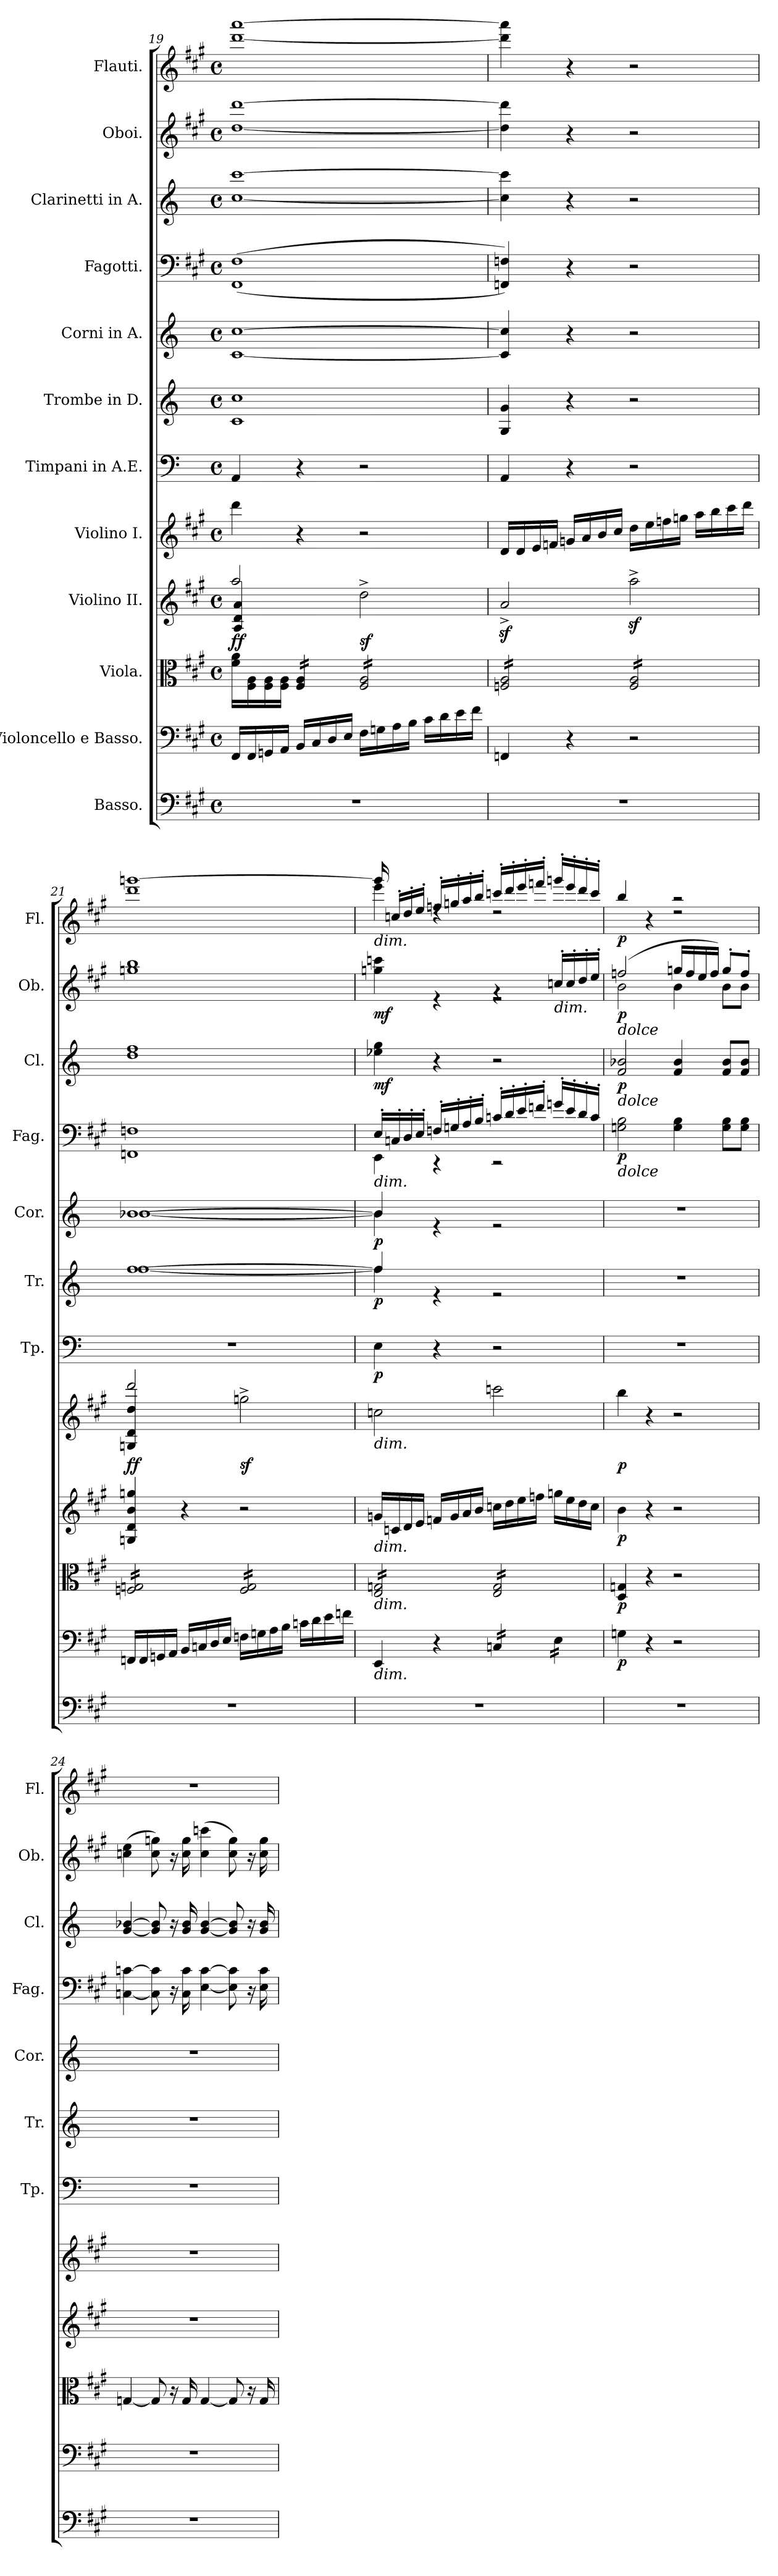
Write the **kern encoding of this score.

**kern	**kern	**dynam	**kern	**dynam	**kern	**dynam	**kern	**dynam	**kern	**dynam	**kern	**dynam	**kern	**dynam	**kern	**dynam	**kern	**dynam	**kern	**dynam	**kern	**dynam
*part12	*part11	*part11	*part10	*part10	*part9	*part9	*part8	*part8	*part7	*part7	*part6	*part6	*part5	*part5	*part4	*part4	*part3	*part3	*part2	*part2	*part1	*part1
*staff12	*staff11	*staff11	*staff10	*staff10	*staff9	*staff9	*staff8	*staff8	*staff7	*staff7	*staff6	*staff6	*staff5	*staff5	*staff4	*staff4	*staff3	*staff3	*staff2	*staff2	*staff1	*staff1
*I"Basso.	*I"Violoncello e Basso.	*	*I"Viola.	*	*I"Violino II.	*	*I"Violino I.	*	*I"Timpani in A.E.	*	*I"Trombe in D.	*	*I"Corni in A.	*	*I"Fagotti.	*	*I"Clarinetti in A.	*	*I"Oboi.	*	*I"Flauti.	*
*	*	*	*	*	*	*	*	*	*I'Tp.	*	*I'Tr.	*	*I'Cor.	*	*I'Fag.	*	*I'Cl.	*	*I'Ob.	*	*I'Fl.	*
*clefF4	*clefF4	*	*clefC3	*	*clefG2	*	*clefG2	*	*clefF4	*	*clefG2	*	*clefG2	*	*clefF4	*	*clefG2	*	*clefG2	*	*clefG2	*
*ITrd7c12	*	*	*	*	*	*	*	*	*	*	*ITrd-1c-2	*	*ITrd2c3	*	*	*	*ITrd2c3	*	*	*	*	*
*k[f#c#g#]	*k[f#c#g#]	*	*k[f#c#g#]	*	*k[f#c#g#]	*	*k[f#c#g#]	*	*k[]	*	*k[f#c#]	*	*k[f#c#g#]	*	*k[f#c#g#]	*	*k[f#c#g#]	*	*k[f#c#g#]	*	*k[f#c#g#]	*
*M4/4	*M4/4	*	*M4/4	*	*M4/4	*	*M4/4	*	*M4/4	*	*M4/4	*	*M4/4	*	*M4/4	*	*M4/4	*	*M4/4	*	*M4/4	*
*met(c)	*met(c)	*	*met(c)	*	*met(c)	*	*met(c)	*	*met(c)	*	*met(c)	*	*met(c)	*	*met(c)	*	*met(c)	*	*met(c)	*	*met(c)	*
=19	=19	=19	=19	=19	=19	=19	=19	=19	=19	=19	=19	=19	=19	=19	=19	=19	=19	=19	=19	=19	=19	=19
*	*	*	*	*	*^	*	*	*	*	*	*	*	*	*	*	*	*	*	*	*	*	*
!	!	!	!	!	!	!	!LO:DY:b	!	!	!	!	!	!	!	!	!	!	!	!	!	!	!	!
1r	16FF#/LL	.	16f#\ 16a\LL	.	2aa/	4A/ 4d/ 4a/	ff	4ddd\	.	4AA/	.	1d 1dd	.	[1A [1a	.	(>(<1FF# 1F#	.	[1a [1aa	.	[1dd [1ddd	.	[1ddd [1aaa	.
.	16FF#/	.	16F#\ 16A\	.	.	.	.	.	.	.	.	.	.	.	.	.	.	.	.	.	.	.	.
.	16GGn/	.	16F#\ 16A\	.	.	.	.	.	.	.	.	.	.	.	.	.	.	.	.	.	.	.	.
.	16AA/JJ	.	16F#\ 16A\JJ	.	.	.	.	.	.	.	.	.	.	.	.	.	.	.	.	.	.	.	.
*	*	*	*tremolo	*	*	*	*	*	*	*	*	*	*	*	*	*	*	*	*	*	*	*	*
.	16BB/LL	.	16F#/ 16A/LL	.	.	2.ryy	.	4r	.	4r	.	.	.	.	.	.	.	.	.	.	.	.	.
.	16C#/	.	16F#/ 16A/	.	.	.	.	.	.	.	.	.	.	.	.	.	.	.	.	.	.	.	.
.	16D/	.	16F#/ 16A/	.	.	.	.	.	.	.	.	.	.	.	.	.	.	.	.	.	.	.	.
.	16E/JJ	.	16F#/ 16A/JJ	.	.	.	.	.	.	.	.	.	.	.	.	.	.	.	.	.	.	.	.
!	!	!	!	!	!	!	!LO:DY:b	!	!	!	!	!	!	!	!	!	!	!	!	!	!	!	!
.	16F#\LL	.	16F#/ 16A/LL	.	2dd^\	.	sf	2r	.	2r	.	.	.	.	.	.	.	.	.	.	.	.	.
.	16Gn\	.	16F#/ 16A/	.	.	.	.	.	.	.	.	.	.	.	.	.	.	.	.	.	.	.	.
.	16A\	.	16F#/ 16A/	.	.	.	.	.	.	.	.	.	.	.	.	.	.	.	.	.	.	.	.
.	16B\JJ	.	16F#/ 16A/	.	.	.	.	.	.	.	.	.	.	.	.	.	.	.	.	.	.	.	.
.	16c#\LL	.	16F#/ 16A/	.	.	.	.	.	.	.	.	.	.	.	.	.	.	.	.	.	.	.	.
.	16d\	.	16F#/ 16A/	.	.	.	.	.	.	.	.	.	.	.	.	.	.	.	.	.	.	.	.
.	16e\	.	16F#/ 16A/	.	.	.	.	.	.	.	.	.	.	.	.	.	.	.	.	.	.	.	.
.	16f#\JJ	.	16F#/ 16A/JJ	.	.	.	.	.	.	.	.	.	.	.	.	.	.	.	.	.	.	.	.
*	*	*	*	*	*v	*v	*	*	*	*	*	*	*	*	*	*	*	*	*	*	*	*	*
!!LO:PB:g=z
=20	=20	=20	=20	=20	=20	=20	=20	=20	=20	=20	=20	=20	=20	=20	=20	=20	=20	=20	=20	=20	=20	=20
1r	4FFn/	.	16Fn/ 16A/LL	.	2az<^/	.	16d/LL	.	4AA/	.	4A/ 4a/	.	4A/] 4a/]	.	4FFn/ 4Fn/))	.	4a\] 4aa\]	.	4dd\] 4ddd\]	.	4ddd\] 4aaa\]	.
.	.	.	16Fn/ 16A/	.	.	.	16d/	.	.	.	.	.	.	.	.	.	.	.	.	.	.	.
.	.	.	16Fn/ 16A/	.	.	.	16e/	.	.	.	.	.	.	.	.	.	.	.	.	.	.	.
.	.	.	16Fn/ 16A/	.	.	.	16fn/JJ	.	.	.	.	.	.	.	.	.	.	.	.	.	.	.
.	4r	.	16Fn/ 16A/	.	.	.	16gn/LL	.	4r	.	4r	.	4r	.	4r	.	4r	.	4r	.	4r	.
.	.	.	16Fn/ 16A/	.	.	.	16a/	.	.	.	.	.	.	.	.	.	.	.	.	.	.	.
.	.	.	16Fn/ 16A/	.	.	.	16b/	.	.	.	.	.	.	.	.	.	.	.	.	.	.	.
.	.	.	16Fn/ 16A/JJ	.	.	.	16cc#/JJ	.	.	.	.	.	.	.	.	.	.	.	.	.	.	.
.	2r	.	16F/ 16A/LL	.	2aaz<^\	.	16dd\LL	.	2r	.	2r	.	2r	.	2r	.	2r	.	2r	.	2r	.
.	.	.	16F/ 16A/	.	.	.	16ee\	.	.	.	.	.	.	.	.	.	.	.	.	.	.	.
.	.	.	16F/ 16A/	.	.	.	16ffn\	.	.	.	.	.	.	.	.	.	.	.	.	.	.	.
.	.	.	16F/ 16A/	.	.	.	16ggn\JJ	.	.	.	.	.	.	.	.	.	.	.	.	.	.	.
.	.	.	16F/ 16A/	.	.	.	16aa\LL	.	.	.	.	.	.	.	.	.	.	.	.	.	.	.
.	.	.	16F/ 16A/	.	.	.	16bb\	.	.	.	.	.	.	.	.	.	.	.	.	.	.	.
.	.	.	16F/ 16A/	.	.	.	16ccc#\	.	.	.	.	.	.	.	.	.	.	.	.	.	.	.
.	.	.	16F/ 16A/JJ	.	.	.	16ddd\JJ	.	.	.	.	.	.	.	.	.	.	.	.	.	.	.
=21	=21	=21	=21	=21	=21	=21	=21	=21	=21	=21	=21	=21	=21	=21	=21	=21	=21	=21	=21	=21	=21	=21
*	*	*	*	*	*	*	*^	*	*	*	*^	*	*^	*	*	*	*	*	*	*	*	*
!	!	!	!	!	!	!	!	!	!LO:DY:b	!	!	!	!	!	!	!	!	!	!	!	!	!	!	!	!
1r	16FFn/LL	.	16Fn/ 16Gn/LL	.	4Gn/ 4d/ 4b/ 4ggn/	.	2ddd/	4Gn/ 4d/ 4dd/	ff	1r	.	[1gg	[1gg	.	[1gn	[1g	.	1FFn 1Fn	.	1b 1dd	.	1ggn 1bb	.	1ddd [1gggn	.
.	16FF/	.	16Fn/ 16Gn/	.	.	.	.	.	.	.	.	.	.	.	.	.	.	.	.	.	.	.	.	.	.
.	16GGn/	.	16Fn/ 16Gn/	.	.	.	.	.	.	.	.	.	.	.	.	.	.	.	.	.	.	.	.	.	.
.	16AA/JJ	.	16Fn/ 16Gn/	.	.	.	.	.	.	.	.	.	.	.	.	.	.	.	.	.	.	.	.	.	.
.	16BB/LL	.	16Fn/ 16Gn/	.	4r	.	.	2.ryy	.	.	.	.	.	.	.	.	.	.	.	.	.	.	.	.	.
.	16Cn/	.	16Fn/ 16Gn/	.	.	.	.	.	.	.	.	.	.	.	.	.	.	.	.	.	.	.	.	.	.
.	16D/	.	16Fn/ 16Gn/	.	.	.	.	.	.	.	.	.	.	.	.	.	.	.	.	.	.	.	.	.	.
.	16E/JJ	.	16Fn/ 16Gn/JJ	.	.	.	.	.	.	.	.	.	.	.	.	.	.	.	.	.	.	.	.	.	.
!	!	!	!	!	!	!	!	!	!LO:DY:b	!	!	!	!	!	!	!	!	!	!	!	!	!	!	!	!
.	16Fn\LL	.	16F/ 16G/LL	.	2r	.	2ggn^\	.	sf	.	.	.	.	.	.	.	.	.	.	.	.	.	.	.	.
.	16Gn\	.	16F/ 16G/	.	.	.	.	.	.	.	.	.	.	.	.	.	.	.	.	.	.	.	.	.	.
.	16A\	.	16F/ 16G/	.	.	.	.	.	.	.	.	.	.	.	.	.	.	.	.	.	.	.	.	.	.
.	16B\JJ	.	16F/ 16G/	.	.	.	.	.	.	.	.	.	.	.	.	.	.	.	.	.	.	.	.	.	.
.	16cn\LL	.	16F/ 16G/	.	.	.	.	.	.	.	.	.	.	.	.	.	.	.	.	.	.	.	.	.	.
.	16d\	.	16F/ 16G/	.	.	.	.	.	.	.	.	.	.	.	.	.	.	.	.	.	.	.	.	.	.
.	16e\	.	16F/ 16G/	.	.	.	.	.	.	.	.	.	.	.	.	.	.	.	.	.	.	.	.	.	.
.	16fn\JJ	.	16F/ 16G/JJ	.	.	.	.	.	.	.	.	.	.	.	.	.	.	.	.	.	.	.	.	.	.
*	*	*	*	*	*	*	*v	*v	*	*	*	*	*	*	*	*	*	*	*	*	*	*	*	*	*
=22	=22	=22	=22	=22	=22	=22	=22	=22	=22	=22	=22	=22	=22	=22	=22	=22	=22	=22	=22	=22	=22	=22	=22	=22
*	*	*	*	*	*	*	*	*	*	*	*	*	*	*	*	*	*^	*	*	*	*^	*	*^	*
!	!	!	!	!	!	!	!	!	!	!	!	!	!	!	!	!	!	!	!	!	!	!	!	!	!LO:TX:b:i:t=dim.	!	!
!	!	!	!	!	!	!	!	!	!	!	!	!	!	!	!	!	!LO:TX:b:i:t=dim.	!	!	!	!	!	!	!	!	!	!
!	!	!	!	!	!	!	!LO:TX:b:i:t=dim.	!	!	!	!	!	!	!	!	!	!	!	!	!	!	!	!	!	!	!	!
!	!	!	!	!	!LO:TX:b:i:t=dim.	!	!	!	!	!	!	!	!	!	!	!	!	!	!	!	!	!	!	!	!	!	!
!	!	!	!LO:TX:b:i:t=dim.	!	!	!	!	!	!	!	!	!	!	!	!	!	!	!	!	!	!	!	!	!	!	!	!
!	!LO:TX:b:i:t=dim.	!	!	!	!	!	!	!	!	!	!	!	!	!	!	!	!	!	!	!	!	!	!	!	!	!	!
!	!	!	!	!	!	!	!	!	!	!LO:DY:b	!	!	!LO:DY:b	!	!	!LO:DY:b	!	!	!	!	!LO:DY:b	!	!	!LO:DY:b	!	!	!
1r	4EE/	.	16E/ 16Gn/LL	.	16gn/LL	.	2ccn\	.	4E\	p	4gg/]	4gg\]	p	4g/]	4g\]	p	16E'/LL	4EE\	.	4ccn\ 4ee\	mf	4ggn\ 4cccn\	2ryy	mf	16gggn/]	4eee\	.
.	.	.	16E/ 16Gn/	.	16cn/	.	.	.	.	.	.	.	.	.	.	.	16Cn'/	.	.	.	.	.	.	.	16ccn'/LL	.	.
.	.	.	16E/ 16Gn/	.	16d/	.	.	.	.	.	.	.	.	.	.	.	16D'/	.	.	.	.	.	.	.	16dd'/	.	.
.	.	.	16E/ 16Gn/	.	16e/JJ	.	.	.	.	.	.	.	.	.	.	.	16E'/JJ	.	.	.	.	.	.	.	16ee'/JJ	.	.
.	4r	.	16E/ 16Gn/	.	16fn/LL	.	.	.	4r	.	4re	2.ryy	.	4re	2.ryy	.	16Fn'/LL	4r	.	4r	.	4re	.	.	16ffn'/LL	4rdd	.
.	.	.	16E/ 16Gn/	.	16g/	.	.	.	.	.	.	.	.	.	.	.	16Gn'/	.	.	.	.	.	.	.	16ggn'/	.	.
.	.	.	16E/ 16Gn/	.	16a/	.	.	.	.	.	.	.	.	.	.	.	16A'/	.	.	.	.	.	.	.	16aa'/	.	.
.	.	.	16E/ 16Gn/JJ	.	16b/JJ	.	.	.	.	.	.	.	.	.	.	.	16B'/JJ	.	.	.	.	.	.	.	16bb'/JJ	.	.
*	*tremolo	*	*	*	*	*	*	*	*	*	*	*	*	*	*	*	*	*	*	*	*	*	*	*	*	*	*
.	16Cn/LL	.	16E/ 16G/LL	.	16ccn\LL	.	2cccn\	.	2r	.	2re	.	.	2re	.	.	16cn'/LL	2r	.	2r	.	4rg	2r	.	16cccn'/LL	2rdd	.
.	16Cn/	.	16E/ 16G/	.	16dd\	.	.	.	.	.	.	.	.	.	.	.	16d'/	.	.	.	.	.	.	.	16ddd'/	.	.
.	16Cn/	.	16E/ 16G/	.	16ee\	.	.	.	.	.	.	.	.	.	.	.	16e'/	.	.	.	.	.	.	.	16eee'/	.	.
.	16Cn/JJ	.	16E/ 16G/	.	16ffn\JJ	.	.	.	.	.	.	.	.	.	.	.	16fn'/JJ	.	.	.	.	.	.	.	16fffn'/JJ	.	.
!	!	!	!	!	!	!	!	!	!	!	!	!	!	!	!	!	!	!	!	!	!	!LO:TX:b:i:t=dim.	!	!	!	!	!
.	16E\LL	.	16E/ 16G/	.	16ggn\LL	.	.	.	.	.	.	.	.	.	.	.	16gn'/LL	.	.	.	.	16ccn'/LL	.	.	16ggg'/LL	.	.
.	16E\	.	16E/ 16G/	.	16ee\	.	.	.	.	.	.	.	.	.	.	.	16e'/	.	.	.	.	16cc'/	.	.	16eee'/	.	.
.	16E\	.	16E/ 16G/	.	16dd\	.	.	.	.	.	.	.	.	.	.	.	16d'/	.	.	.	.	16dd'/	.	.	16ddd'/	.	.
.	16E\JJ	.	16E/ 16G/JJ	.	16cc\JJ	.	.	.	.	.	.	.	.	.	.	.	16c'/JJ	.	.	.	.	16ee'/JJ	.	.	16ccc'/JJ	.	.
*	*	*	*Xtremolo	*	*	*	*	*	*	*	*	*	*	*	*	*	*	*	*	*	*	*	*	*	*	*	*
*	*Xtremolo	*	*	*	*	*	*	*	*	*	*	*	*	*	*	*	*	*	*	*	*	*	*	*	*	*	*
*	*	*	*	*	*	*	*	*	*	*	*v	*v	*	*	*	*	*v	*v	*	*	*	*	*	*	*	*	*
*	*	*	*	*	*	*	*	*	*	*	*	*	*v	*v	*	*	*	*	*	*	*	*	*	*	*
=23	=23	=23	=23	=23	=23	=23	=23	=23	=23	=23	=23	=23	=23	=23	=23	=23	=23	=23	=23	=23	=23	=23	=23	=23
!	!	!	!	!	!	!	!	!	!	!	!	!	!	!	!	!	!	!	!LO:TX:b:i:t=dolce	!	!	!	!	!
!	!	!	!	!	!	!	!	!	!	!	!	!	!	!	!	!	!LO:TX:b:i:t=dolce	!	!	!	!	!	!	!
!	!	!	!	!	!	!	!	!	!	!	!	!	!	!	!LO:TX:b:i:t=dolce	!	!	!	!	!	!	!	!	!
!	!	!LO:DY:b	!	!LO:DY:b	!	!LO:DY:b	!	!LO:DY:b	!	!	!	!	!	!	!	!LO:DY:b	!	!LO:DY:b	!	!	!LO:DY:b	!	!	!LO:DY:b
1r	4Gn\	p	4D/ 4Gn/	p	4b\	p	4bb\	p	1r	.	1r	.	1r	.	2Gn\ 2B\	p	2d/ 2gn/	p	(>2ffn/	2b\	p	4bb/	2ryy	p
.	4r	.	4r	.	4r	.	4r	.	.	.	.	.	.	.	.	.	.	.	.	.	.	4r	.	.
.	2r	.	2r	.	2r	.	2r	.	.	.	.	.	.	.	4G\ 4B\	.	4d/ 4g/	.	16ggn/LL	4b\	.	2r	2rdd	.
.	.	.	.	.	.	.	.	.	.	.	.	.	.	.	.	.	.	.	16ff/	.	.	.	.	.
.	.	.	.	.	.	.	.	.	.	.	.	.	.	.	.	.	.	.	16ee/	.	.	.	.	.
.	.	.	.	.	.	.	.	.	.	.	.	.	.	.	.	.	.	.	16ff/JJ)	.	.	.	.	.
.	.	.	.	.	.	.	.	.	.	.	.	.	.	.	8G\ 8B\L	.	8d/ 8g/L	.	8gg'/L	8b\L	.	.	.	.
.	.	.	.	.	.	.	.	.	.	.	.	.	.	.	8G\ 8B\J	.	8d/ 8g/J	.	8ff'/J	8b\J	.	.	.	.
*	*	*	*	*	*	*	*	*	*	*	*	*	*	*	*	*	*	*	*v	*v	*	*	*	*
*	*	*	*	*	*	*	*	*	*	*	*	*	*	*	*	*	*	*	*	*	*v	*v	*
=24	=24	=24	=24	=24	=24	=24	=24	=24	=24	=24	=24	=24	=24	=24	=24	=24	=24	=24	=24	=24	=24	=24
1r	1r	.	[4Gn/	.	1r	.	1r	.	1r	.	1r	.	1r	.	[4Cn\ [4cn\	.	[4e/ [4gn/	.	(>4ccn\ 4ee\	.	1r	.
.	.	.	8G/]	.	.	.	.	.	.	.	.	.	.	.	8C\] 8c\]	.	8e/] 8g/]	.	8cc\ 8ggn\)	.	.	.
.	.	.	16r	.	.	.	.	.	.	.	.	.	.	.	16r	.	16r	.	16r	.	.	.
.	.	.	16G/	.	.	.	.	.	.	.	.	.	.	.	16C\ 16c\	.	16e/ 16g/	.	16cc\ 16gg\	.	.	.
.	.	.	[4G/	.	.	.	.	.	.	.	.	.	.	.	[4E\ [4c\	.	[4e/ [4g/	.	(>4cc\ 4cccn\	.	.	.
.	.	.	8G/]	.	.	.	.	.	.	.	.	.	.	.	8E\] 8c\]	.	8e/] 8g/]	.	8cc\ 8gg\)	.	.	.
.	.	.	16r	.	.	.	.	.	.	.	.	.	.	.	16r	.	16r	.	16r	.	.	.
.	.	.	16G/	.	.	.	.	.	.	.	.	.	.	.	16E\ 16c\	.	16e/ 16g/	.	16cc\ 16gg\	.	.	.
=	=	=	=	=	=	=	=	=	=	=	=	=	=	=	=	=	=	=	=	=	=	=
*-	*-	*-	*-	*-	*-	*-	*-	*-	*-	*-	*-	*-	*-	*-	*-	*-	*-	*-	*-	*-	*-	*-
